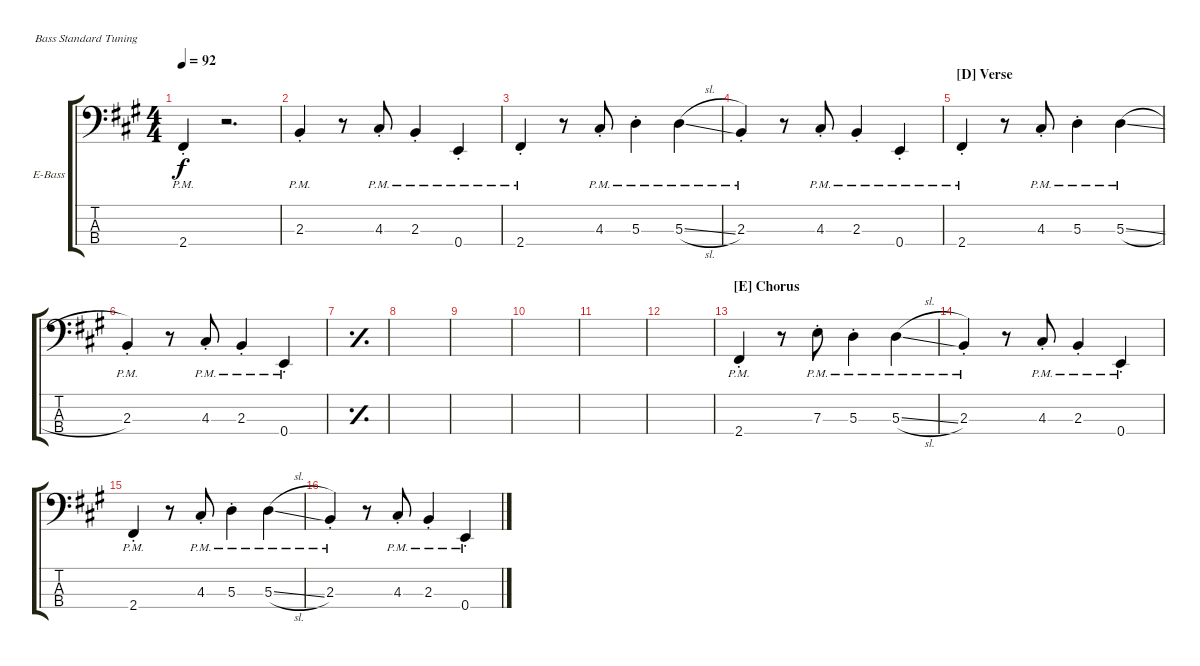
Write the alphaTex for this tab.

\defaultSystemsLayout 4
\bracketExtendMode groupsimilarinstruments
\firstSystemTrackNameOrientation horizontal
\otherSystemsTrackNameOrientation horizontal
\track ("Nick O'Malley (Bass)" "E-Bass") {instrument electricbassfinger}
\staff {score tabs}
\tuning (G2 D2 A1 E1)
\ts (4 4)
\tempo 92
\clef f4
\ks a
2.4{pm st}.4{dy f} r.2{d} |
2.3{pm st}.4 r.8 4.3{pm st}.8 2.3{pm st}.4 0.4{pm st}.4 |
2.4{pm st}.4 r.8 4.3{pm st}.8 5.3{pm st}.4 5.3{sl pm}.4 |
2.3{pm st}.4 r.8 4.3{pm st}.8 2.3{pm st}.4 0.4{pm st}.4 |
\section ("D" "Verse")
2.4{pm st}.4 r.8 4.3{pm st}.8 5.3{pm st}.4 5.3{sl pm}.4 |
2.3{pm st}.4 r.8 4.3{pm st}.8 2.3{pm st}.4 0.4{pm st}.4 |
\simile simple
|
|
|
|
|
|
\section ("E" "Chorus")
\simile none
2.4{pm st}.4 r.8 7.3{pm st}.8 5.3{pm st}.4 5.3{sl pm}.4 |
2.3{pm st}.4 r.8 4.3{pm st}.8 2.3{pm st}.4 0.4{pm st}.4 |
2.4{pm st}.4 r.8 4.3{pm st}.8 5.3{pm st}.4 5.3{sl pm}.4 |
2.3{pm st}.4 r.8 4.3{pm st}.8 2.3{pm st}.4 0.4{pm st}.4
